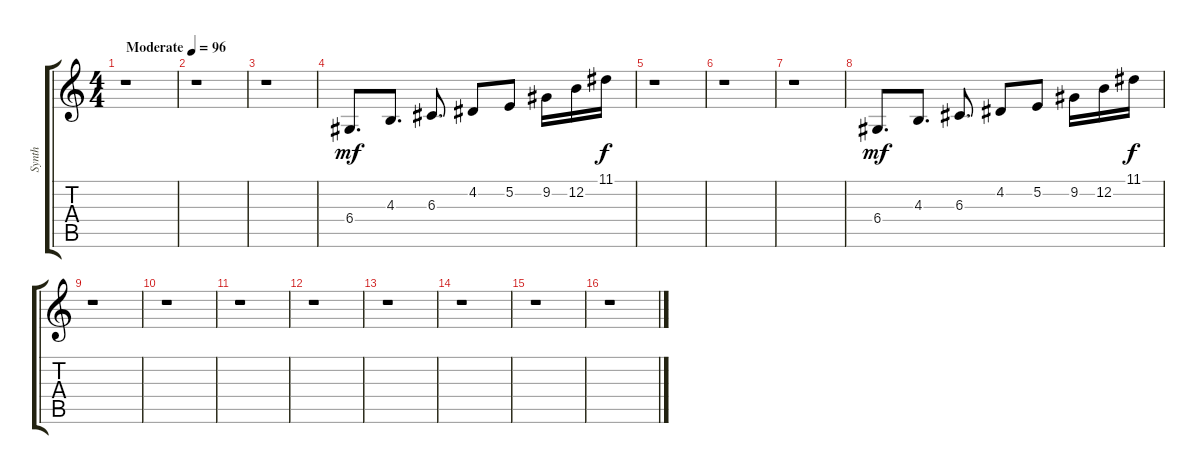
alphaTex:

\track ("Synth" "Synth") {instrument fx5brightness}
\staff {score tabs}
\tuning (E4 B3 G3 D3 A2 E2) {hide}
\ts (4 4)
\tempo (96 "Moderate")
\clef g2
\ks c
r.1{dy mf instrument fx5brightness} |
r.1 |
r.1 |
6.4.8{d} 4.3.8{d} 6.3.8{d} 4.2.8 5.2.8 9.2.16 12.2.16 11.1.16{dy f} |
r.1 |
r.1 |
r.1 |
6.4.8{d dy mf} 4.3.8{d} 6.3.8{d} 4.2.8 5.2.8 9.2.16 12.2.16 11.1.16{dy f} |
r.1 |
r.1 |
r.1 |
r.1 |
r.1 |
r.1 |
r.1 |
r.1
